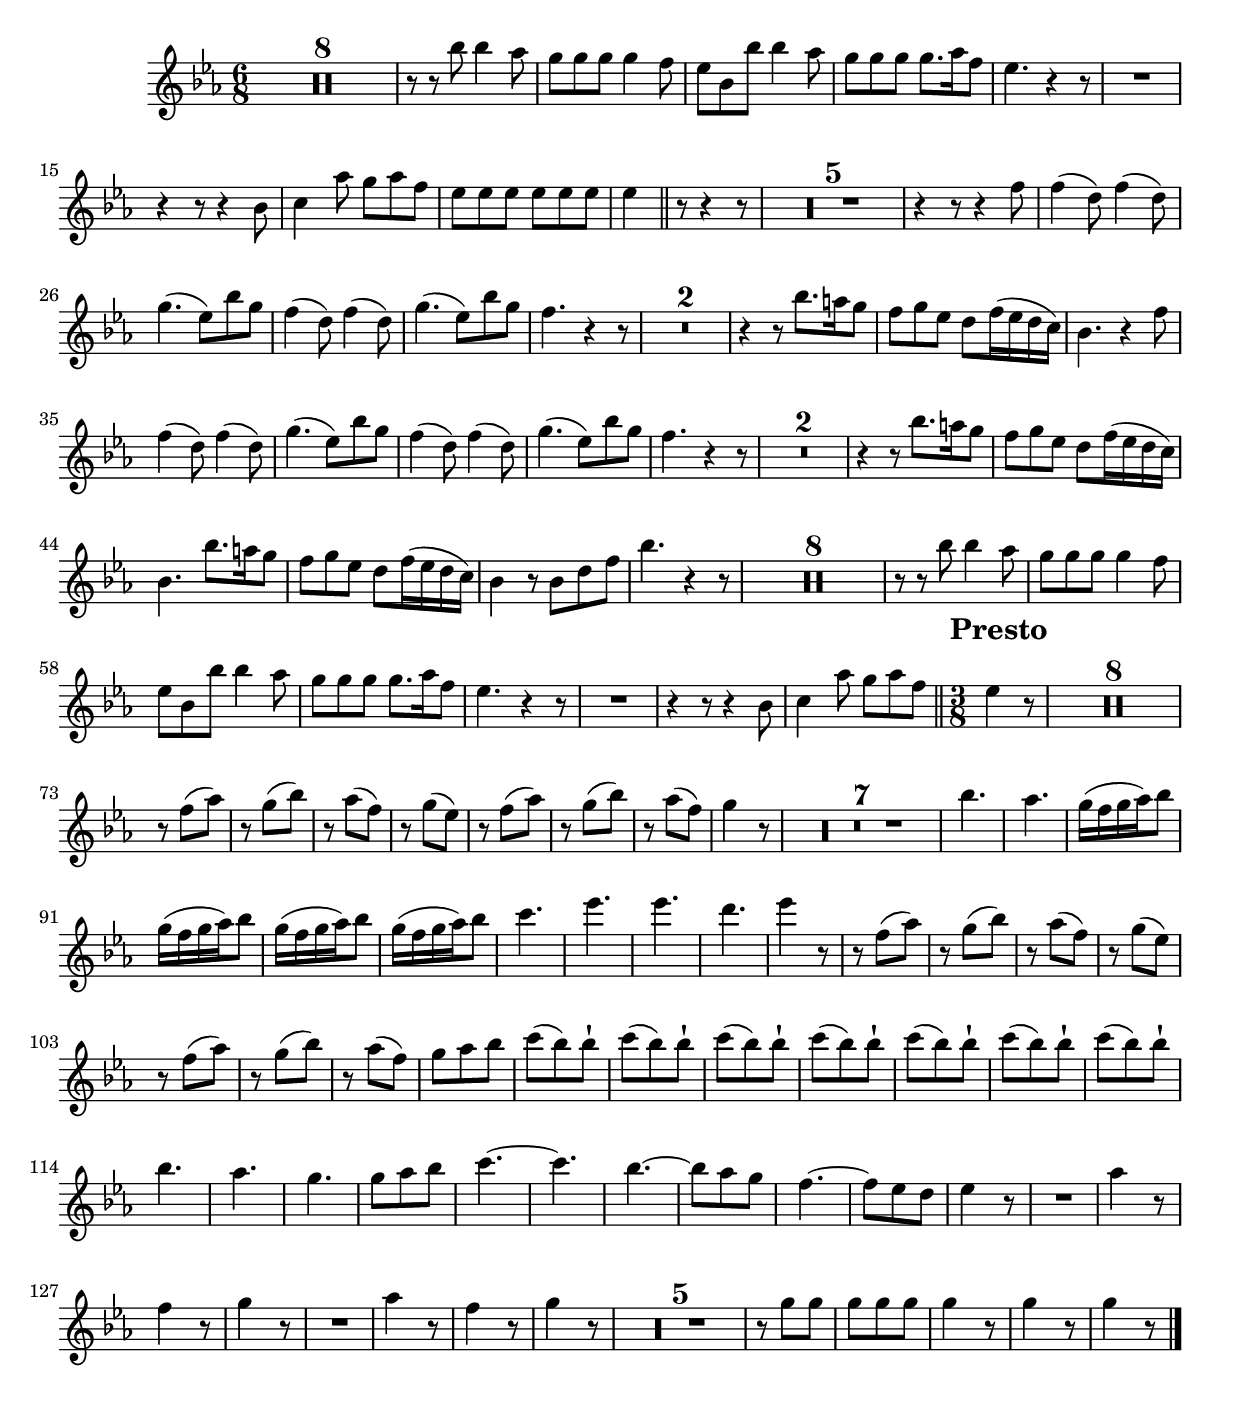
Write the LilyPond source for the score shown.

\version "2.16.0"      %Gossec - Symphonie mi bémol
                        %Hautbois1 - 3ème mvt
\relative c''{
\clef treble
\key ees \major
\time 6/8
\override Score.MetronomeMark #'transparent = ##t
\tempo 4.=60


\set Score.skipBars = ##t R2. * 8 
%
%
%
%
%
%
%
r8 r bes' bes4 aes8
g g g g4 f8
ees bes bes' bes4 aes8
g g g g8. aes16 f8
ees4. r4 r8
R2.
r4 r8 r4 bes8
c4 aes'8 g aes f
ees ees ees ees ees ees
ees4 \bar "||" r8 r4 r8
\set Score.skipBars = ##t R2. * 5 
%
%
%
%
r4 r8 r4 f8
f4( d8) f4( d8)
g4.( ees8) bes' g
f4( d8) f4( d8)
g4.( ees8) bes' g
f4. r4 r8
\set Score.skipBars = ##t R2. * 2 
%
r4 r8 bes8. a16 g8
f g ees d f16( ees d c)
bes4. r4 f'8
f4( d8) f4( d8)
g4.( ees8) bes' g
f4( d8) f4( d8)
g4.( ees8) bes' g
f4. r4 r8
\set Score.skipBars = ##t R2. * 2 
%
r4 r8 bes8. a16 g8
f g ees d f16( ees d c)
bes4. bes'8. a16 g8
f g ees d f16( ees d c)
bes4 r8 bes d f
bes4. r4 r8
\set Score.skipBars = ##t R2. * 8 
%
%
%
%
%
%
%
r8 r bes bes4 aes8
g g g g4 f8
ees bes bes' bes4 aes8
g g g g8. aes16 f8
ees4. r4 r8
R2.
r4 r8 r4 bes8
c4 aes'8 g aes f \bar "||" \override Score.RehearsalMark #'break-align-symbols = #'(time-signature) \override Score.RehearsalMark #'self-alignment-X = #left \override Score.RehearsalMark #'padding = #2.0 \time 3/8 \mark \markup {\bold "Presto"} \tempo 4.=90
ees4  r8
\set Score.skipBars = ##t R4. * 8 
%
%
%
%
%
%
%
r8 f( aes)
r g( bes)
r aes( f)
r g( ees)
r8 f( aes)
r g( bes)
r aes( f)
g4 r8
\set Score.skipBars = ##t R4. * 7 
%
%
%
%
%
%
bes4. 
aes
\repeat unfold 4 {g16( f g aes) bes8}
%
%
%
c4.
ees
ees
d
ees4 r8
r8 f,( aes)
r g( bes)
r aes( f)
r g( ees)
r8 f( aes)
r g( bes)
r aes( f)
g aes bes
\repeat unfold 7 {c( bes) bes-|}
%
%
%
%
%
%
bes4.
aes
g
g8 aes bes
c4. ~
c
bes ~
bes8 aes g
f4. ~
f8 ees d
ees4 r8
R4.
aes4 r 8
f4 r8
g4 r8
R4.
aes4 r 8
f4 r8
g4 r8
\set Score.skipBars = ##t R4. * 5 
%
%
%
%
r8 g g
g g g
g4 r8
g4 r8
g4 r8 \bar "|." 
}
